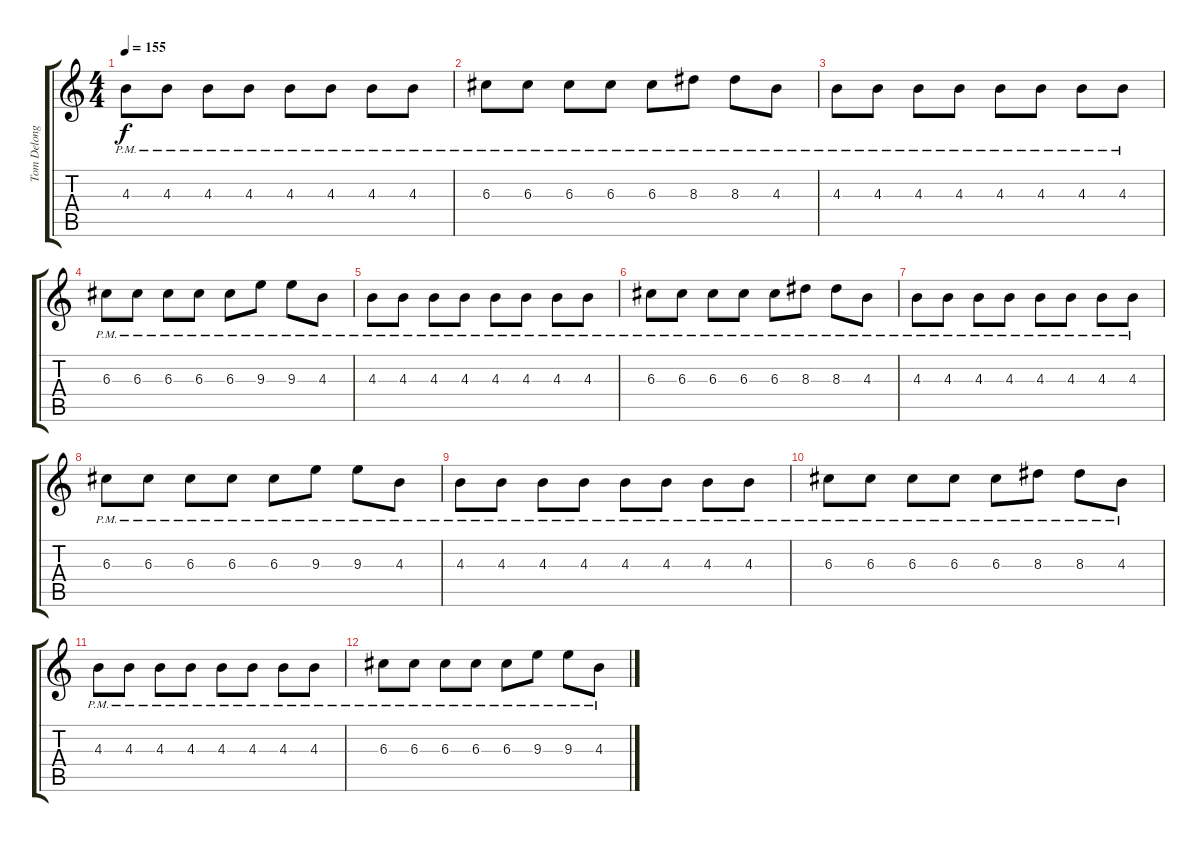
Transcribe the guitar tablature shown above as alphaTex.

\track ("Tom Delonge - Distortion Guitar" "Tom Delong") {instrument distortionguitar}
\staff {score tabs}
\tuning (E4 B3 G3 D3 A2 E2) {hide}
\ts (4 4)
\tempo 155
\clef g2
\ks c
4.3{pm}.8{dy f} 4.3{pm}.8 4.3{pm}.8 4.3{pm}.8 4.3{pm}.8 4.3{pm}.8 4.3{pm}.8 4.3{pm}.8 |
6.3{pm}.8 6.3{pm}.8 6.3{pm}.8 6.3{pm}.8 6.3{pm}.8 8.3{pm}.8 8.3{pm}.8 4.3{pm}.8 |
4.3{pm}.8 4.3{pm}.8 4.3{pm}.8 4.3{pm}.8 4.3{pm}.8 4.3{pm}.8 4.3{pm}.8 4.3{pm}.8 |
6.3{pm}.8 6.3{pm}.8 6.3{pm}.8 6.3{pm}.8 6.3{pm}.8 9.3{pm}.8 9.3{pm}.8 4.3{pm}.8 |
4.3{pm}.8 4.3{pm}.8 4.3{pm}.8 4.3{pm}.8 4.3{pm}.8 4.3{pm}.8 4.3{pm}.8 4.3{pm}.8 |
6.3{pm}.8 6.3{pm}.8 6.3{pm}.8 6.3{pm}.8 6.3{pm}.8 8.3{pm}.8 8.3{pm}.8 4.3{pm}.8 |
4.3{pm}.8 4.3{pm}.8 4.3{pm}.8 4.3{pm}.8 4.3{pm}.8 4.3{pm}.8 4.3{pm}.8 4.3{pm}.8 |
6.3{pm}.8 6.3{pm}.8 6.3{pm}.8 6.3{pm}.8 6.3{pm}.8 9.3{pm}.8 9.3{pm}.8 4.3{pm}.8 |
4.3{pm}.8 4.3{pm}.8 4.3{pm}.8 4.3{pm}.8 4.3{pm}.8 4.3{pm}.8 4.3{pm}.8 4.3{pm}.8 |
6.3{pm}.8 6.3{pm}.8 6.3{pm}.8 6.3{pm}.8 6.3{pm}.8 8.3{pm}.8 8.3{pm}.8 4.3{pm}.8 |
4.3{pm}.8 4.3{pm}.8 4.3{pm}.8 4.3{pm}.8 4.3{pm}.8 4.3{pm}.8 4.3{pm}.8 4.3{pm}.8 |
6.3{pm}.8 6.3{pm}.8 6.3{pm}.8 6.3{pm}.8 6.3{pm}.8 9.3{pm}.8 9.3{pm}.8 4.3{pm}.8
